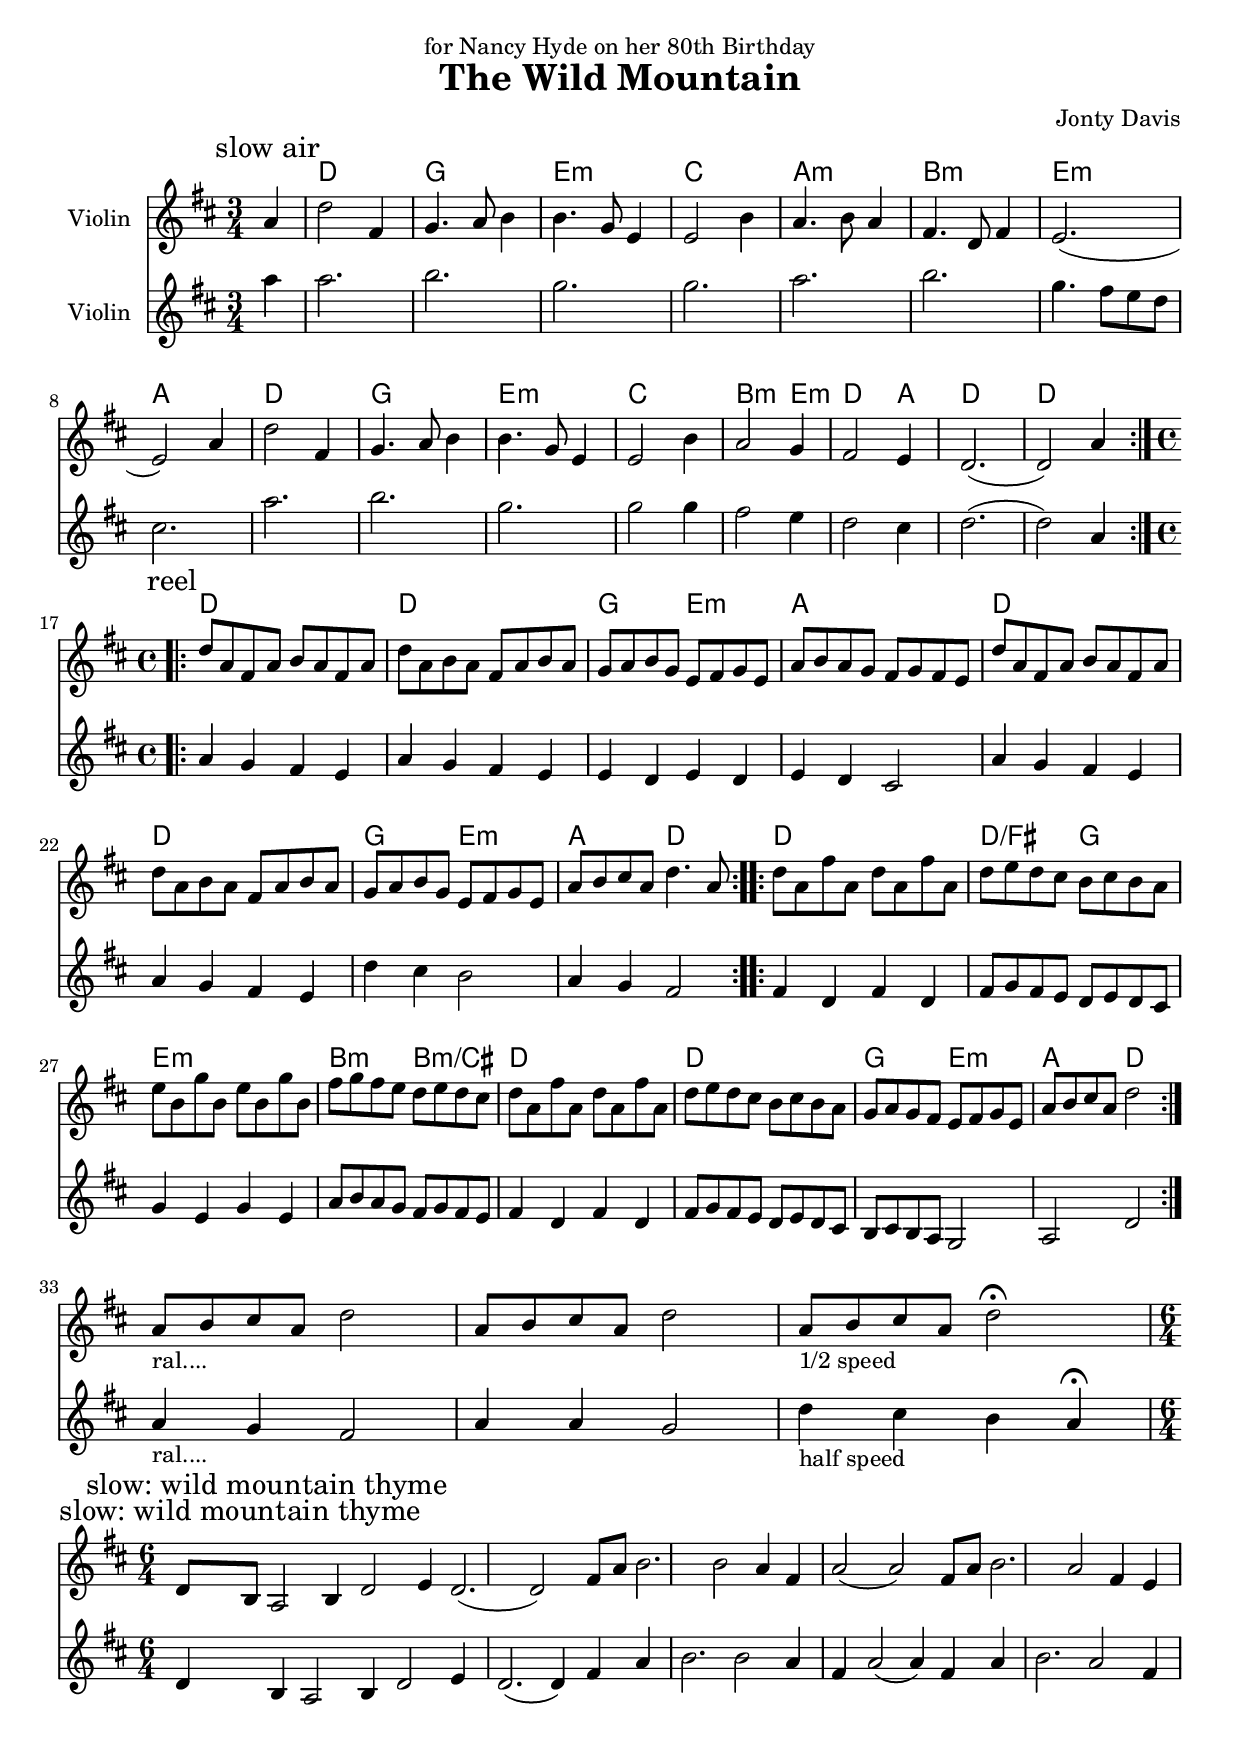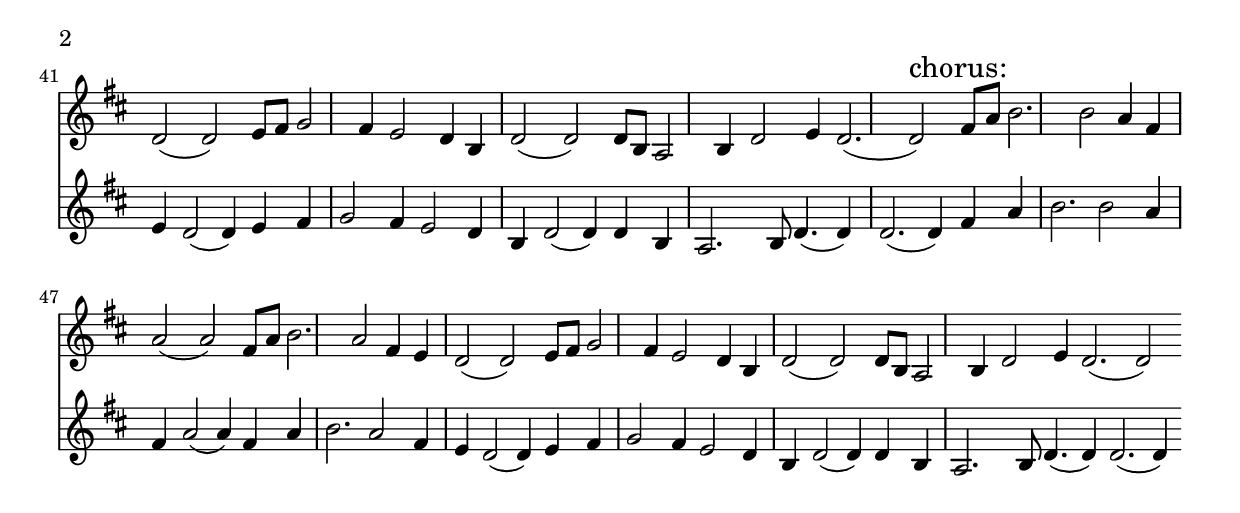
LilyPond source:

\version "2.16.2"

\header {
  title = "The Wild Mountain"
  dedication = "for Nancy Hyde on her 80th Birthday"
  composer = "Jonty Davis"
}

\paper {
  #(set-paper-size "a4")
}

global = {
  \key d \major  
  \partial 4
}

violina = \relative c'' {
  \global
  \time 3/4
  \repeat volta 2
  {\mark "slow air"
   a4 | d2 fis,4| g4. a8 b4| b4. g8 e4| e2 b'4| a4. b8 a4 | fis4. d8 fis4| e2. (| e2) a4|
   | d2 fis,4| g4. a8 b4| b4. g8 e4| e2 b'4 | a2 g4| fis2 e4 |d2. (| d2) a'4|
  }\break
   
  \time 4/4
  \repeat volta 2
  {\mark "reel"
  |d8 a fis a b a fis a | d a b a fis a b a | g a b g e fis g e |
  a b a g  fis g fis e | d'8 a fis a b a fis a | d a b a fis a b a |
  g a b g e fis g e| a b cis a d4. a8 |
  }
  \repeat volta 4
  {
  d8 a fis' a,  d8 a fis' a,| d e d cis b cis b a |
  e' b g' b, e b g' b, | fis' g fis e d e d cis |
  d8 a fis' a,  d8 a fis' a,| d e d cis b cis b a |
   g a g fis e fis g e | a b cis a  d2 ||
  }
  \break
    a8-\markup{"ral...."} b cis a  d2 | a8 b cis a  d2 |
    a8-\markup{"1/2 speed"} b cis a   d2 \fermata |\break 
  
  \time 6/4
 
    \set Timing.measurePosition = #(ly:make-moment -1/4)d,8 \mark "slow: wild mountain thyme" b |
    a2 b4 d2 e4 |d2.(d2) fis8 a | b2.    b2 a4 |
    fis4 a2( a2) fis8 a| b2. a2 fis4| e4 d2(d2) e8 fis|
    g2 fis4 e2 d4| b d2(d2)d8 b | a2 b4 d2 e4| d2.(d2) fis8 a | b2.    b2 a4 |
    fis4 a2( a2) fis8 a| b2. a2 fis4| e4 d2(d2) e8 fis|
    g2 fis4 e2 d4| b d2(d2)d8 b | a2 b4 d2 e4|\set Timing.measurePosition = #(ly:make-moment -5/4) d2.(d2)||
  
  
  
}

violintwo = \relative c'' {
  \global
  \time 3/4
  \repeat volta 4
  {\mark "slow air"
  a'4|a2.|b2. | g 2.| g2. | a2.| b2. | g4. fis8 e d |cis2. |
 |a'2.|b2. | g 2.| g2 g4| fis2 e4| d2 cis4 |d2.(|d2) a4|
  }\break
   
  \time 4/4
  \repeat volta 2
  {\mark "reel"
  a4 g fis e | a g fis e | e d e d |e d cis2 |
  a'4 g fis e | a g fis e |d' cis b2 |a4 g fis2 |
  
  }
  \repeat volta 2
  {
  fis4 d fis d | fis8  g fis e d e d cis|g'4 e g e| 
  a8 b a  g fis g fis e|  
  fis4 d fis d | fis8  g fis e d e d cis|
   b cis b a  g2| a2  d2 ||
  }
  
  
   \break
    a'4 -\markup{"ral...."} g fis2 | a4 a g2 |
    d'4 -\markup{"half speed"} cis b a \fermata |\break 
  
  \time 6/4
 
    \set Timing.measurePosition = #(ly:make-moment -2/4)d,4 \mark "slow: wild mountain thyme" b |
    a2 b4 d2 e4 |d2.(d4) fis4 a | b2.    b2 a4 |
    fis4 a2( a4) fis4 a| b2. a2 fis4| e4 d2(d4) e4 fis|
    g2 fis4 e2 d4| b d2(d4)d4 b |a2. b8 d4.(d4)| d2.(d4)\mark "chorus:" fis4 a | b2.    b2 a4 |
    fis4 a2( a4) fis4 a| b2. a2 fis4| e4 d2(d4) e4 fis|
    g2 fis4 e2 d4| b d2(d4)d4 b | a2. b8 d4.(d4)|\set Timing.measurePosition = #(ly:make-moment -4/4) d2.(d4)||
}




\score {
  <<
  \chords{
    %air
    s4|d2.|g2.| e2.:m | c2.|a2.:m|b2.:m| e2.:m|
    a2.|d2. |g2. | e2.:m | c2.| b2:m e4:m |d2 a4 | d2. | d2.|
   %reel
   d1|d1|g2 e2:m| a1|d1| d1 |g2 e2:m| a2 d2|
   d1 | d2/fis g2| e1:m |b2:m b2:m/cis|d1 |d1 |g2 e2:m 
   | a2 d2|
  }
  \new Staff {
    \set Staff.instrumentName = "Violin"
    \set Staff.midiInstrument = "violin"
    \violina
  } 
  \new Staff {
    \set Staff.instrumentName = "Violin"
    \set Staff.midiInstrument = "violin"
    \violintwo
  } 
  >>
  \layout { }
  \midi {
    \context {
      \Score
      tempoWholesPerMinute = #(ly:make-moment 80 2)
    }
  }
}
